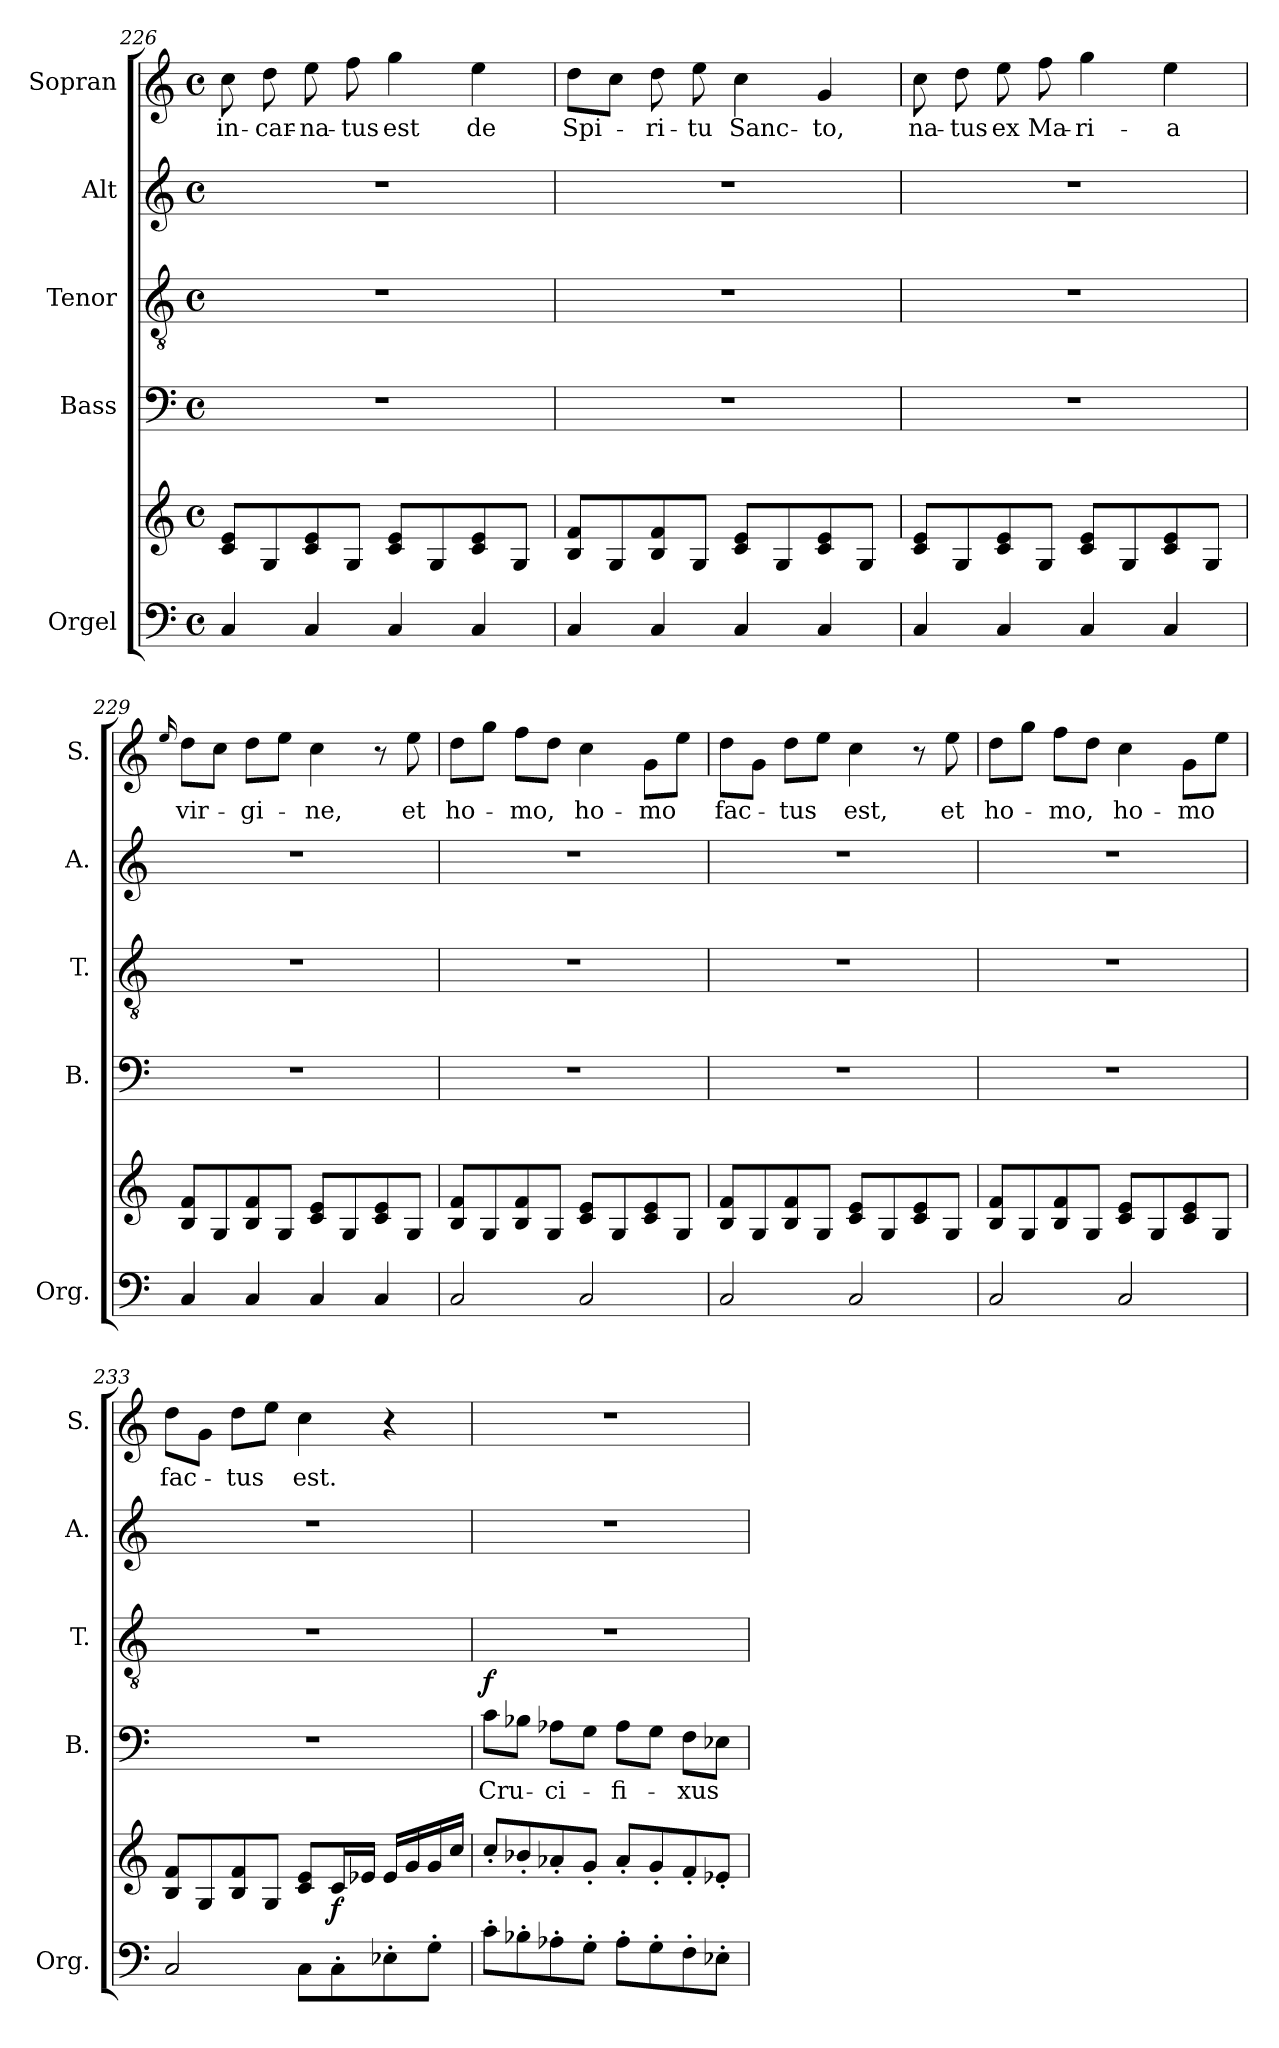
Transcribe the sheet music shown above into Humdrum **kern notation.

**kern	**kern	**dynam	**kern	**text	**dynam	**kern	**kern	**kern	**text
*part5	*part5	*part5	*part4	*part4	*part4	*part3	*part2	*part1	*part1
*staff6	*staff5	*staff5/6	*staff4	*staff4	*staff4	*staff3	*staff2	*staff1	*staff1
*I"Orgel	*	*	*I"Bass	*	*	*I"Tenor	*I"Alt	*I"Sopran	*
*I'Org.	*	*	*I'B.	*	*	*I'T.	*I'A.	*I'S.	*
*clefF4	*clefG2	*	*clefF4	*	*	*clefGv2	*clefG2	*clefG2	*
*k[]	*k[]	*	*k[]	*	*	*k[]	*k[]	*k[]	*
*C:	*C:	*	*C:	*	*	*C:	*C:	*C:	*
*M4/4	*M4/4	*	*M4/4	*	*	*M4/4	*M4/4	*M4/4	*
*met(c)	*met(c)	*	*met(c)	*	*	*met(c)	*met(c)	*met(c)	*
=226	=226	=226	=226	=226	=226	=226	=226	=226	=226
!	!	!	!	!	!	!	!	!	!LO:LY:b
4C/	8c/ 8e/L	.	1r	.	.	1r	1r	8cc\	in-
!	!	!	!	!	!	!	!	!	!LO:LY:b
.	8G/	.	.	.	.	.	.	8dd\	-car-
!	!	!	!	!	!	!	!	!	!LO:LY:b
4C/	8c/ 8e/	.	.	.	.	.	.	8ee\	-na-
!	!	!	!	!	!	!	!	!	!LO:LY:b
.	8G/J	.	.	.	.	.	.	8ff\	-tus
!	!	!	!	!	!	!	!	!	!LO:LY:b
4C/	8c/ 8e/L	.	.	.	.	.	.	4gg\	est
.	8G/	.	.	.	.	.	.	.	.
!	!	!	!	!	!	!	!	!	!LO:LY:b
4C/	8c/ 8e/	.	.	.	.	.	.	4ee\	de
.	8G/J	.	.	.	.	.	.	.	.
=227	=227	=227	=227	=227	=227	=227	=227	=227	=227
!	!	!	!	!	!	!	!	!	!LO:LY:b
4C/	8B/ 8f/L	.	1r	.	.	1r	1r	8dd\L	Spi-
.	8G/	.	.	.	.	.	.	8cc\J	.
!	!	!	!	!	!	!	!	!	!LO:LY:b
4C/	8B/ 8f/	.	.	.	.	.	.	8dd\	-ri-
!	!	!	!	!	!	!	!	!	!LO:LY:b
.	8G/J	.	.	.	.	.	.	8ee\	-tu
!	!	!	!	!	!	!	!	!	!LO:LY:b
4C/	8c/ 8e/L	.	.	.	.	.	.	4cc\	Sanc-
.	8G/	.	.	.	.	.	.	.	.
!	!	!	!	!	!	!	!	!	!LO:LY:b
4C/	8c/ 8e/	.	.	.	.	.	.	4g/	-to,
.	8G/J	.	.	.	.	.	.	.	.
=228	=228	=228	=228	=228	=228	=228	=228	=228	=228
!	!	!	!	!	!	!	!	!	!LO:LY:b
4C/	8c/ 8e/L	.	1r	.	.	1r	1r	8cc\	na-
!	!	!	!	!	!	!	!	!	!LO:LY:b
.	8G/	.	.	.	.	.	.	8dd\	-tus
!	!	!	!	!	!	!	!	!	!LO:LY:b
4C/	8c/ 8e/	.	.	.	.	.	.	8ee\	ex
!	!	!	!	!	!	!	!	!	!LO:LY:b
.	8G/J	.	.	.	.	.	.	8ff\	Ma-
!	!	!	!	!	!	!	!	!	!LO:LY:b
4C/	8c/ 8e/L	.	.	.	.	.	.	4gg\	-ri-
.	8G/	.	.	.	.	.	.	.	.
!	!	!	!	!	!	!	!	!	!LO:LY:b
4C/	8c/ 8e/	.	.	.	.	.	.	4ee\	-a
.	8G/J	.	.	.	.	.	.	.	.
=229	=229	=229	=229	=229	=229	=229	=229	=229	=229
.	.	.	.	.	.	.	.	16qqee/	.
!	!	!	!	!	!	!	!	!	!LO:LY:b
4C/	8B/ 8f/L	.	1r	.	.	1r	1r	8dd\L	vir-
.	8G/	.	.	.	.	.	.	8cc\J	.
!	!	!	!	!	!	!	!	!	!LO:LY:b
4C/	8B/ 8f/	.	.	.	.	.	.	8dd\L	-gi-
.	8G/J	.	.	.	.	.	.	8ee\J	.
!	!	!	!	!	!	!	!	!	!LO:LY:b
4C/	8c/ 8e/L	.	.	.	.	.	.	4cc\	-ne,
.	8G/	.	.	.	.	.	.	.	.
4C/	8c/ 8e/	.	.	.	.	.	.	8r	.
!	!	!	!	!	!	!	!	!	!LO:LY:b
.	8G/J	.	.	.	.	.	.	8ee\	et
!!LO:LB:g=z
=230	=230	=230	=230	=230	=230	=230	=230	=230	=230
!	!	!	!	!	!	!	!	!	!LO:LY:b
2C/	8B/ 8f/L	.	1r	.	.	1r	1r	8dd\L	ho-
.	8G/	.	.	.	.	.	.	8gg\J	.
!	!	!	!	!	!	!	!	!	!LO:LY:b
.	8B/ 8f/	.	.	.	.	.	.	8ff\L	-mo,
.	8G/J	.	.	.	.	.	.	8dd\J	.
!	!	!	!	!	!	!	!	!	!LO:LY:b
2C/	8c/ 8e/L	.	.	.	.	.	.	4cc\	ho-
.	8G/	.	.	.	.	.	.	.	.
!	!	!	!	!	!	!	!	!	!LO:LY:b
.	8c/ 8e/	.	.	.	.	.	.	8g\L	-mo
.	8G/J	.	.	.	.	.	.	8ee\J	.
=231	=231	=231	=231	=231	=231	=231	=231	=231	=231
!	!	!	!	!	!	!	!	!	!LO:LY:b
2C/	8B/ 8f/L	.	1r	.	.	1r	1r	8dd\L	fac-
.	8G/	.	.	.	.	.	.	8g\J	.
!	!	!	!	!	!	!	!	!	!LO:LY:b
.	8B/ 8f/	.	.	.	.	.	.	8dd\L	-tus
.	8G/J	.	.	.	.	.	.	8ee\J	.
!	!	!	!	!	!	!	!	!	!LO:LY:b
2C/	8c/ 8e/L	.	.	.	.	.	.	4cc\	est,
.	8G/	.	.	.	.	.	.	.	.
.	8c/ 8e/	.	.	.	.	.	.	8r	.
!	!	!	!	!	!	!	!	!	!LO:LY:b
.	8G/J	.	.	.	.	.	.	8ee\	et
=232	=232	=232	=232	=232	=232	=232	=232	=232	=232
!	!	!	!	!	!	!	!	!	!LO:LY:b
2C/	8B/ 8f/L	.	1r	.	.	1r	1r	8dd\L	ho-
.	8G/	.	.	.	.	.	.	8gg\J	.
!	!	!	!	!	!	!	!	!	!LO:LY:b
.	8B/ 8f/	.	.	.	.	.	.	8ff\L	-mo,
.	8G/J	.	.	.	.	.	.	8dd\J	.
!	!	!	!	!	!	!	!	!	!LO:LY:b
2C/	8c/ 8e/L	.	.	.	.	.	.	4cc\	ho-
.	8G/	.	.	.	.	.	.	.	.
!	!	!	!	!	!	!	!	!	!LO:LY:b
.	8c/ 8e/	.	.	.	.	.	.	8g\L	-mo
.	8G/J	.	.	.	.	.	.	8ee\J	.
=233	=233	=233	=233	=233	=233	=233	=233	=233	=233
!	!	!	!	!	!	!	!	!	!LO:LY:b
2C/	8B/ 8f/L	.	1r	.	.	1r	1r	8dd\L	fac-
.	8G/	.	.	.	.	.	.	8g\J	.
!	!	!	!	!	!	!	!	!	!LO:LY:b
.	8B/ 8f/	.	.	.	.	.	.	8dd\L	-tus
.	8G/J	.	.	.	.	.	.	8ee\J	.
!	!	!	!	!	!	!	!	!	!LO:LY:b
8C\L	8c/ 8e/L	.	.	.	.	.	.	4cc\	est.
!	!	!LO:DY:b	!	!	!	!	!	!	!
8C'>\	16c/L	f	.	.	.	.	.	.	.
.	16e-X/JJ	.	.	.	.	.	.	.	.
8E-X'>\	16e-/LL	.	.	.	.	.	.	4r	.
.	16g/	.	.	.	.	.	.	.	.
8G'>\J	16g/	.	.	.	.	.	.	.	.
.	16cc/JJ	.	.	.	.	.	.	.	.
=234	=234	=234	=234	=234	=234	=234	=234	=234	=234
!	!	!	!	!LO:LY:b	!LO:DY:a	!	!	!	!
8c'>\L	8cc'</L	.	8c\L	Cru-	f	1r	1r	1r	.
8B-X'>\	8b-X'</	.	8B-X\J	.	.	.	.	.	.
!	!	!	!	!LO:LY:b	!	!	!	!	!
8A-X'>\	8a-X'</	.	8A-X\L	-ci-	.	.	.	.	.
8G'>\J	8g'</J	.	8G\J	.	.	.	.	.	.
!	!	!	!	!LO:LY:b	!	!	!	!	!
8A-'>\L	8a-'</L	.	8A-\L	-fi-	.	.	.	.	.
8G'>\	8g'</	.	8G\J	.	.	.	.	.	.
!	!	!	!	!LO:LY:b	!	!	!	!	!
8F'>\	8f'</	.	8F\L	-xus	.	.	.	.	.
8E-X'>\J	8e-X'</J	.	8E-X\J	.	.	.	.	.	.
=	=	=	=	=	=	=	=	=	=
*-	*-	*-	*-	*-	*-	*-	*-	*-	*-
